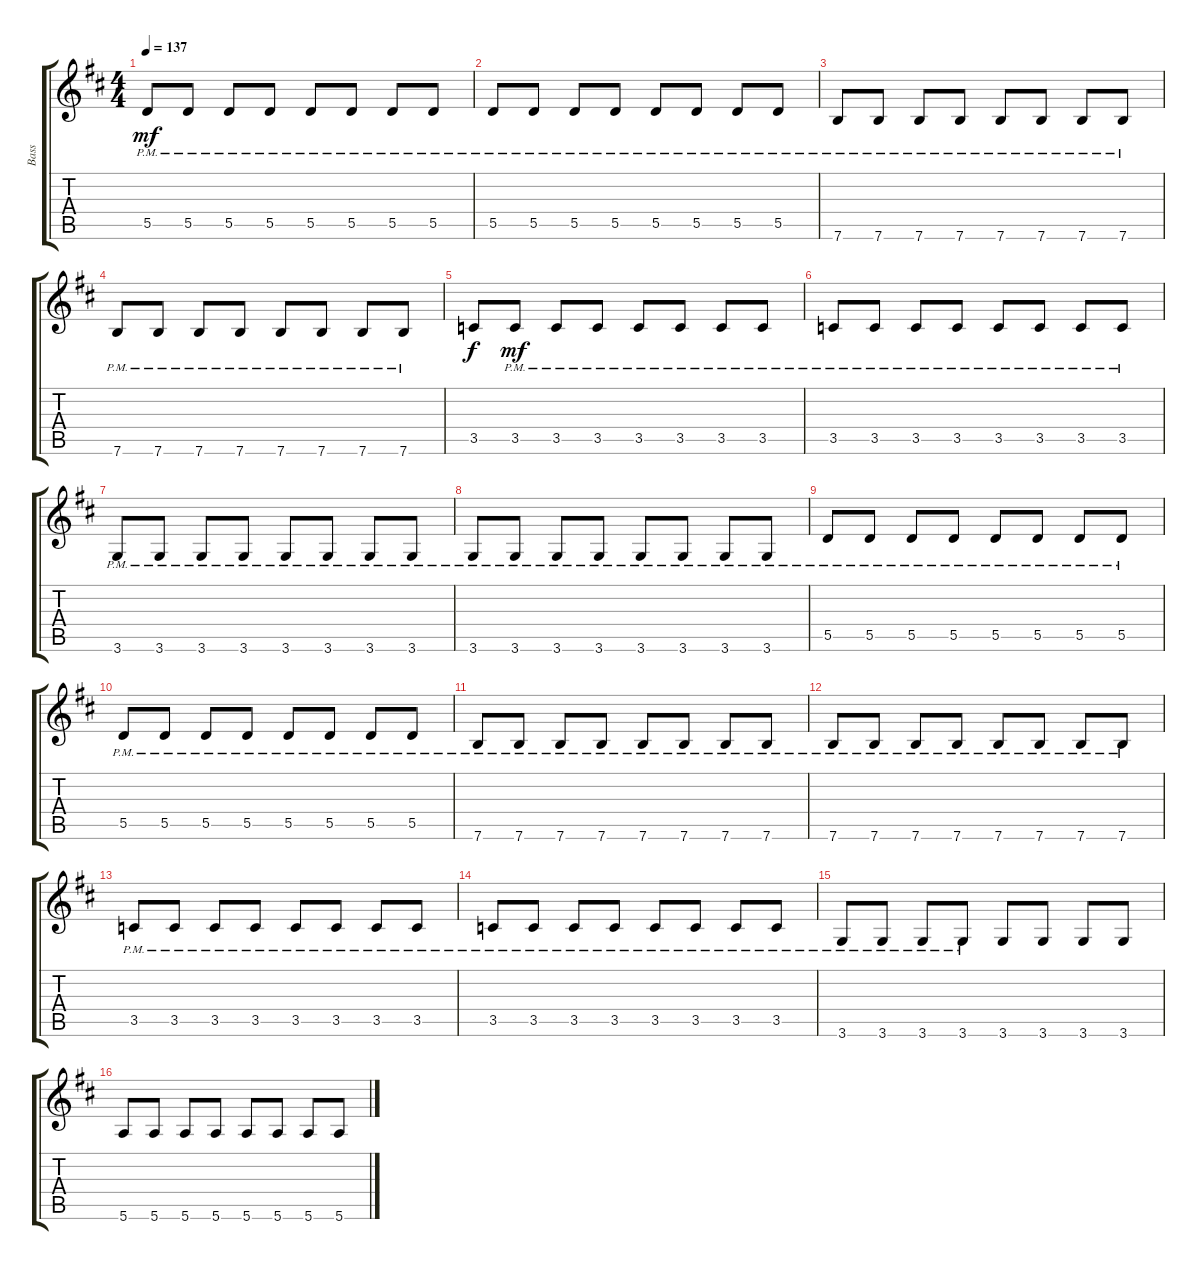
\track ("Bass" "Bass") {instrument electricbassfinger}
\staff {score tabs}
\tuning (E4 B3 G3 D3 A2 E2) {hide}
\ts (4 4)
\tempo 137
\clef g2
\ks d
5.5{pm}.8{dy mf} 5.5{pm}.8 5.5{pm}.8 5.5{pm}.8 5.5{pm}.8 5.5{pm}.8 5.5{pm}.8 5.5{pm}.8 |
5.5{pm}.8 5.5{pm}.8 5.5{pm}.8 5.5{pm}.8 5.5{pm}.8 5.5{pm}.8 5.5{pm}.8 5.5{pm}.8 |
7.6{pm}.8 7.6{pm}.8 7.6{pm}.8 7.6{pm}.8 7.6{pm}.8 7.6{pm}.8 7.6{pm}.8 7.6{pm}.8 |
7.6{pm}.8 7.6{pm}.8 7.6{pm}.8 7.6{pm}.8 7.6{pm}.8 7.6{pm}.8 7.6{pm}.8 7.6{pm}.8 |
3.5.8{dy f} 3.5{pm}.8{dy mf} 3.5{pm}.8 3.5{pm}.8 3.5{pm}.8 3.5{pm}.8 3.5{pm}.8 3.5{pm}.8 |
3.5{pm}.8 3.5{pm}.8 3.5{pm}.8 3.5{pm}.8 3.5{pm}.8 3.5{pm}.8 3.5{pm}.8 3.5{pm}.8 |
3.6{pm}.8 3.6{pm}.8 3.6{pm}.8 3.6{pm}.8 3.6{pm}.8 3.6{pm}.8 3.6{pm}.8 3.6{pm}.8 |
3.6{pm}.8 3.6{pm}.8 3.6{pm}.8 3.6{pm}.8 3.6{pm}.8 3.6{pm}.8 3.6{pm}.8 3.6{pm}.8 |
5.5{pm}.8 5.5{pm}.8 5.5{pm}.8 5.5{pm}.8 5.5{pm}.8 5.5{pm}.8 5.5{pm}.8 5.5{pm}.8 |
5.5{pm}.8 5.5{pm}.8 5.5{pm}.8 5.5{pm}.8 5.5{pm}.8 5.5{pm}.8 5.5{pm}.8 5.5{pm}.8 |
7.6{pm}.8 7.6{pm}.8 7.6{pm}.8 7.6{pm}.8 7.6{pm}.8 7.6{pm}.8 7.6{pm}.8 7.6{pm}.8 |
7.6{pm}.8 7.6{pm}.8 7.6{pm}.8 7.6{pm}.8 7.6{pm}.8 7.6{pm}.8 7.6{pm}.8 7.6{pm}.8 |
3.5{pm}.8 3.5{pm}.8 3.5{pm}.8 3.5{pm}.8 3.5{pm}.8 3.5{pm}.8 3.5{pm}.8 3.5{pm}.8 |
3.5{pm}.8 3.5{pm}.8 3.5{pm}.8 3.5{pm}.8 3.5{pm}.8 3.5{pm}.8 3.5{pm}.8 3.5{pm}.8 |
3.6{pm}.8 3.6{pm}.8 3.6{pm}.8 3.6{pm}.8 3.6.8 3.6.8 3.6.8 3.6.8 |
5.6.8 5.6.8 5.6.8 5.6.8 5.6.8 5.6.8 5.6.8 5.6.8
